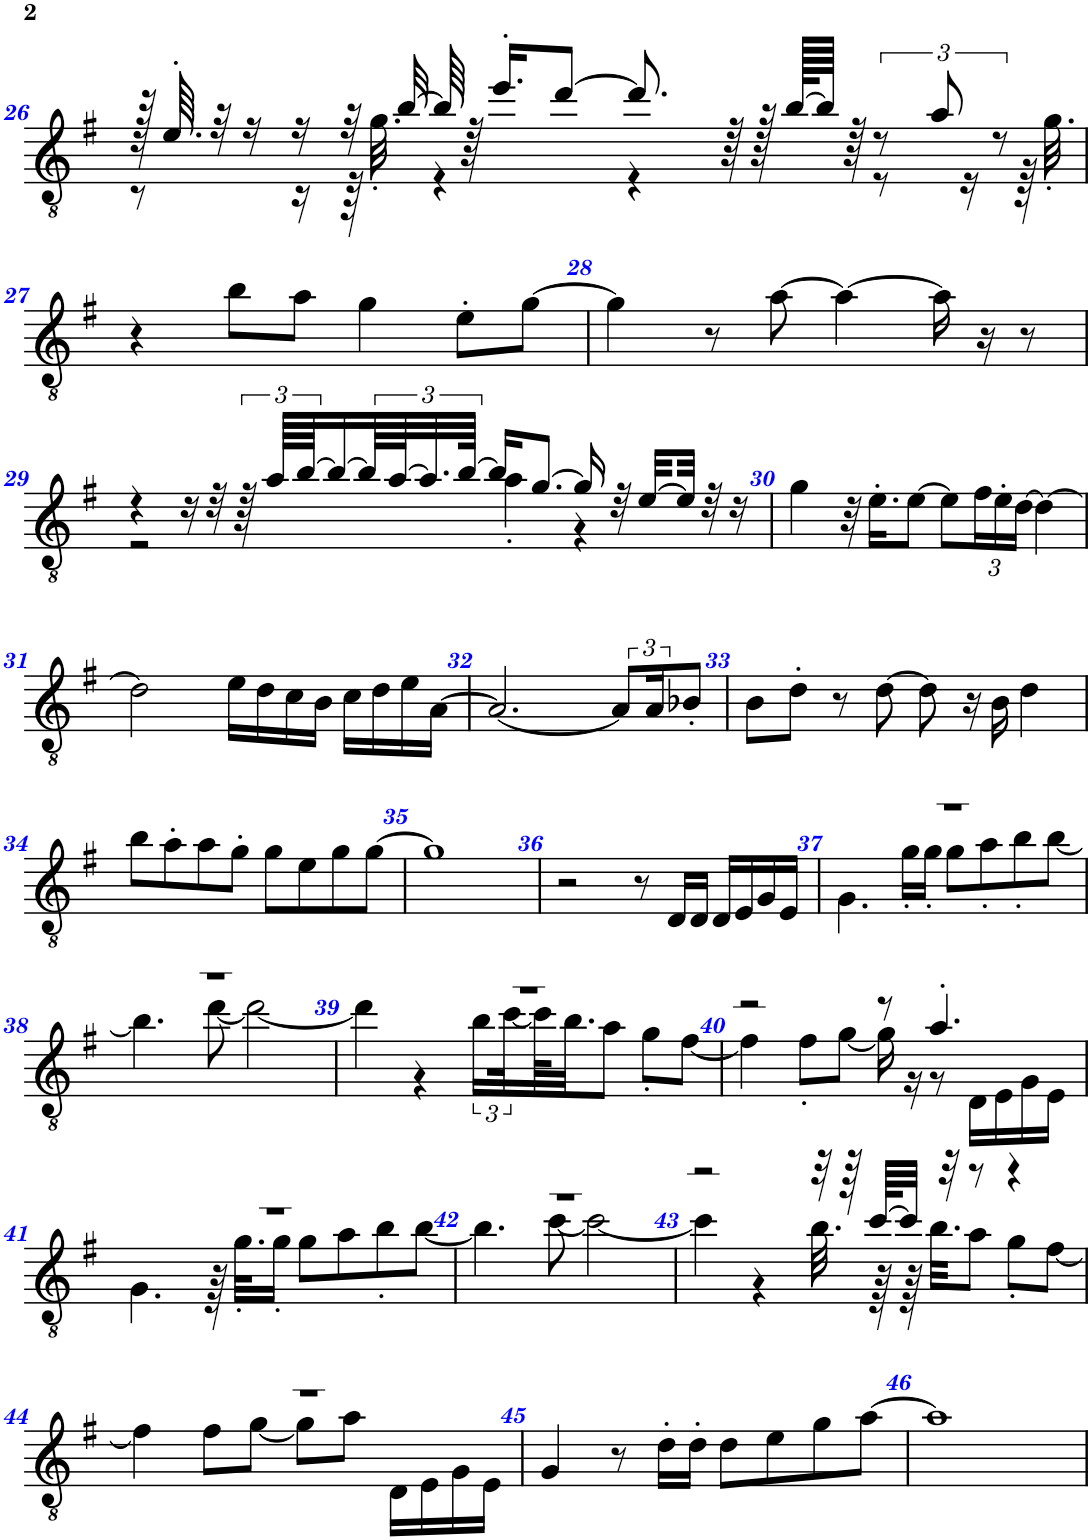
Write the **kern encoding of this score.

**kern	**kern	**kern	**kern
*part4	*part3	*part2	*part1
*staff4	*staff3	*staff2	*staff1
*I"Violoncelli, Strings	*I"Organo Rotary, Organ	*I"Basso elettrico senza tasti (Fretless), El Bass	*I"Chitarra
*I'Vcs.	*I'Org. Rot.	*I'Frtl. el. b.	*
!!LO:PB:g=z
*clefF4	*clefG2	*clefF4	*clefGv2
*	*	*Trd7c12	*
*k[f#]	*k[f#]	*k[f#]	*k[f#]
*M4/4	*M4/4	*M4/4	*M4/4
=26	=26	=26	=26
*^	*^	*	*^
*	*^	*	*	*	*	*
4F#]	1BB] [1G 1d]	1EE	[1ee	1g 1b	1E	128r	8r
.	.	.	.	.	.	64.e'/	.
.	.	.	.	.	.	32r	.
.	.	.	.	.	.	16r	.
.	.	.	.	.	.	16r	16r
.	.	.	.	.	.	32r	64r
.	.	.	.	.	.	.	32.g'\
.	.	.	.	.	.	[32b/	.
4r	.	.	.	.	.	64b/]	4r
.	.	.	.	.	.	64r	.
.	.	.	.	.	.	16.ee'/KL	.
.	.	.	.	.	.	[8dd/J	.
2r	.	.	.	.	.	8.dd/]	4r
.	.	.	.	.	.	64r	.
.	.	.	.	.	.	128r	.
.	.	.	.	.	.	[128b/KLLLL	.
.	.	.	.	.	.	64b/JJJJ]	.
.	.	.	.	.	.	64r	.
.	.	.	.	.	.	12r	8r
.	.	.	.	.	.	12a/	.
.	.	.	.	.	.	.	16r
.	.	.	.	.	.	12r	.
.	.	.	.	.	.	.	64r
.	.	.	.	.	.	.	32.g'\
*	*v	*v	*	*	*	*v	*v
*	*	*v	*v	*	*
!!LO:LB:g=z
=27	=27	=27	=27	=27
1r	1AA 1G] 1c	1a 1cc 1ee]	1A	4r
.	.	.	.	8b\L
.	.	.	.	8a\J
.	.	.	.	4g\
.	.	.	.	8e'\L
.	.	.	.	[8g\J
=28	=28	=28	=28	=28
16r	1DD 1A 1d	1a 1dd 1ff#	1D	4g\]
[8.B	.	.	.	.
2.B]	.	.	.	8r
.	.	.	.	[8a\
.	.	.	.	4a\_
.	.	.	.	16a\]
.	.	.	.	16r
.	.	.	.	8r
!!LO:LB:g=z
=29	=29	=29	=29	=29
*	*	*	*	*^
1c	[1AA [1G	1a 1cc 1ee	1A	4r	2r
.	.	.	.	16r	.
.	.	.	.	32r	.
.	.	.	.	96r	.
.	.	.	.	96a/LLLL	.
.	.	.	.	[96b/JJ	.
.	.	.	.	16b/_	.
.	.	.	.	96b/LL]	.
.	.	.	.	[96a/J	.
.	.	.	.	48.a/]	.
.	.	.	.	[96b/JJJk	.
.	.	.	.	16b/KL]	4a'\
.	.	.	.	[8.g/J	.
.	.	.	.	16g/]	4r
.	.	.	.	32r	.
.	.	.	.	[32e/LLL	.
.	.	.	.	32e/JJJ]	.
.	.	.	.	32r	.
.	.	.	.	16r	.
*	*	*	*	*v	*v
=30	=30	=30	=30	=30
[1DD [1F# [1d	4AA_ 4G]	[1a [1dd [1ff#	[1D	4g\
.	2AA]	.	.	32r
.	.	.	.	16.e'\KL
.	.	.	.	[8e\J
.	.	.	.	8e\L]
*	*	*	*	*Xbrackettup
.	.	.	.	24f#\L
.	.	.	.	24e'\
.	.	.	.	[24d\JJ
.	4r	.	.	4d\_
*v	*v	*	*	*
!!LO:LB:g=z
=31	=31	=31	=31
1DD] 1F#] 1d]	1a] 1dd] 1ff#]	1D]	2d\]
.	.	.	16e\LL
.	.	.	16d\
.	.	.	16c\
.	.	.	16B\JJ
.	.	.	16c\LL
.	.	.	16d\
.	.	.	16e\
.	.	.	[16A\JJ
=32	=32	=32	=32
1AA 1G 1c 1e	1a 1cc 1ee	1A	2.A/_
*	*	*	*brackettup
.	.	.	12A/L]
.	.	.	24A/K
.	.	.	8B-X'/J
=33	=33	=33	=33
1BB 1A 1d 1f#	1b 1dd 1ff#	1B	8B\L
.	.	.	8d'\J
.	.	.	8r
.	.	.	[8d\
.	.	.	8d\]
.	.	.	16r
.	.	.	16B\
.	.	.	4d\
!!LO:LB:g=z
=34	=34	=34	=34
1AA 1c 1e 1g	1a 1cc 1ee	1A	8b\L
.	.	.	8a'\
.	.	.	8a\
.	.	.	8g'\J
.	.	.	8g\L
.	.	.	8e\
.	.	.	8g\
.	.	.	[8g\J
=35	=35	=35	=35
*	*^	*	*
[1D [1d [1f# [1a	4r	4r	[1D	1g]
.	8r	8aa'\ 8bb-X'\ 8bbn'\ 8ddd'\L	.	.
.	[8ddd	8aa\ 8bb-X\ [8bbn\J	.	.
.	2ddd_	16bb]	.	.
.	.	16r	.	.
.	.	8aa' 8bb-X'	.	.
.	.	8gg\L	.	.
.	.	8ee'\J	.	.
=36	=36	=36	=36	=36
1D] 1d] 1f#] 1a]	8ddd]	8gg\L	1D]	2r
.	8r	8ee'\J	.	.
.	2gg	8dd'\ 8dd#X'\ 8ee'\L	.	.
.	.	8ddn\J	.	.
.	.	8r	.	8r
.	.	8a' 8b-X'	.	16D/LL
.	.	.	.	16D/JJ
.	4r	8g/L	.	16D/LL
.	.	.	.	16E/
.	.	8e'/J	.	16G/
.	.	.	.	16E/JJ
*	*v	*v	*	*
=37	=37	=37	=37
*	*	*	*^
1GG 1D 1B	1g 1b 1dd	1G	1r	4.G\
.	.	.	.	16g'\LL
.	.	.	.	16g'\JJ
.	.	.	.	8g\L
.	.	.	.	8a'\
.	.	.	.	8b'\
.	.	.	.	[8b\J
!!LO:LB:g=z	!!
=38	=38	=38	=38	=38
*^	*	*	*	*
[2d	1BB 1F#	1b 1dd 1ff#	1B	1r	4.b\]
.	.	.	.	.	[8dd\
2A 2d_	.	.	.	.	2dd\_
=39	=39	=39	=39	=39	=39
2.d_	1AA 1c	1a 1cc 1ee	1A	1r	4dd\]
.	.	.	.	.	4r
.	.	.	.	.	24b\LL
.	.	.	.	.	[48cc\L
.	.	.	.	.	64cc\K]
.	.	.	.	.	32.b\JJ
.	.	.	.	.	8a\J
4d] 4e	.	.	.	.	8g'\L
.	.	.	.	.	[8f#\J
=40	=40	=40	=40	=40	=40
16r	1DD 1A 1d	1a 1dd 1ff#	1D	2r	4f#\]
[8.B	.	.	.	.	.
2.B]	.	.	.	.	8f#'\L
.	.	.	.	.	[8g\J
.	.	.	.	8r	16g\]
.	.	.	.	.	16r
.	.	.	.	4.a'/	8r
.	.	.	.	.	16D\LL
.	.	.	.	.	16E\
.	.	.	.	.	16G\
.	.	.	.	.	16E\JJ
*v	*v	*	*	*	*
!!LO:LB:g=z	!!
=41	=41	=41	=41	=41
1GG 1D 1B	1g 1b 1dd	1G	1r	4.G\
.	.	.	.	64r
.	.	.	.	32.g'\KLL
.	.	.	.	16g'\JJ
.	.	.	.	8g\L
.	.	.	.	8a\
.	.	.	.	8b'\
.	.	.	.	[8b\J
=42	=42	=42	=42	=42
*^	*	*	*	*
[2d	1BB 1F#	1b 1dd 1ff#	1B	1r	4.b\]
.	.	.	.	.	[8cc\
2A 2d_	.	.	.	.	2cc\_
=43	=43	=43	=43	=43	=43
2.d_	1AA 1c	1a 1cc 1ee	1A	2r	4cc\]
.	.	.	.	.	4r
.	.	.	.	32r	32.b\
.	.	.	.	64r	.
.	.	.	.	[64cc/KLLL	64r
.	.	.	.	32cc/JJJ]	64r
.	.	.	.	.	32.b\KKL
.	.	.	.	32r	.
.	.	.	.	8r	8a\J
4d] 4e	.	.	.	4r	8g'\L
.	.	.	.	.	[8f#\J
!!LO:LB:g=z	!!
=44	=44	=44	=44	=44	=44
16r	1DD 1A 1d	1a 1dd 1ff#	8D	1r	4f#\]
[8.B	.	.	.	.	.
.	.	.	4D	.	.
2.B]	.	.	.	.	8f#\L
.	.	.	[8D	.	[8g\J
.	.	.	8D\L]	.	8g\L]
.	.	.	8D\J	.	8a\J
.	.	.	16D\LL	.	16D\LL
.	.	.	16E'\J	.	16E\
.	.	.	16G\L	.	16G\
.	.	.	16E'\JJ	.	16E\JJ
*v	*v	*	*	*v	*v
=45	=45	=45	=45
1r	1g 1b 1dd	8.G'\L	4G/
.	.	16G'\Jk	.
.	.	8.G'\L	8r
.	.	.	16d'\LL
.	.	16G'\Jk	16d'\JJ
.	.	8.G'\L	8d\L
.	.	.	8e\
.	.	[16G\Jk	.
.	.	16G\LL]	8g\
.	.	16D'\J	.
.	.	8E\J	[8a\J
=46	=46	=46	=46
1r	2a 2cc 2ee	8.A'\L	1a]
.	.	16A'\Jk	.
.	.	8.A'\L	.
.	.	16A'\Jk	.
.	4b 4dd 4ff#	16A'\LL	.
.	.	16D'\J	.
.	.	16E'\L	.
.	.	[16A\JJ	.
.	4a 4cc 4ee	16A\LL]	.
.	.	16G'\J	.
.	.	16E'\L	.
.	.	16D'\JJ	.
=	=	=	=
*-	*-	*-	*-
